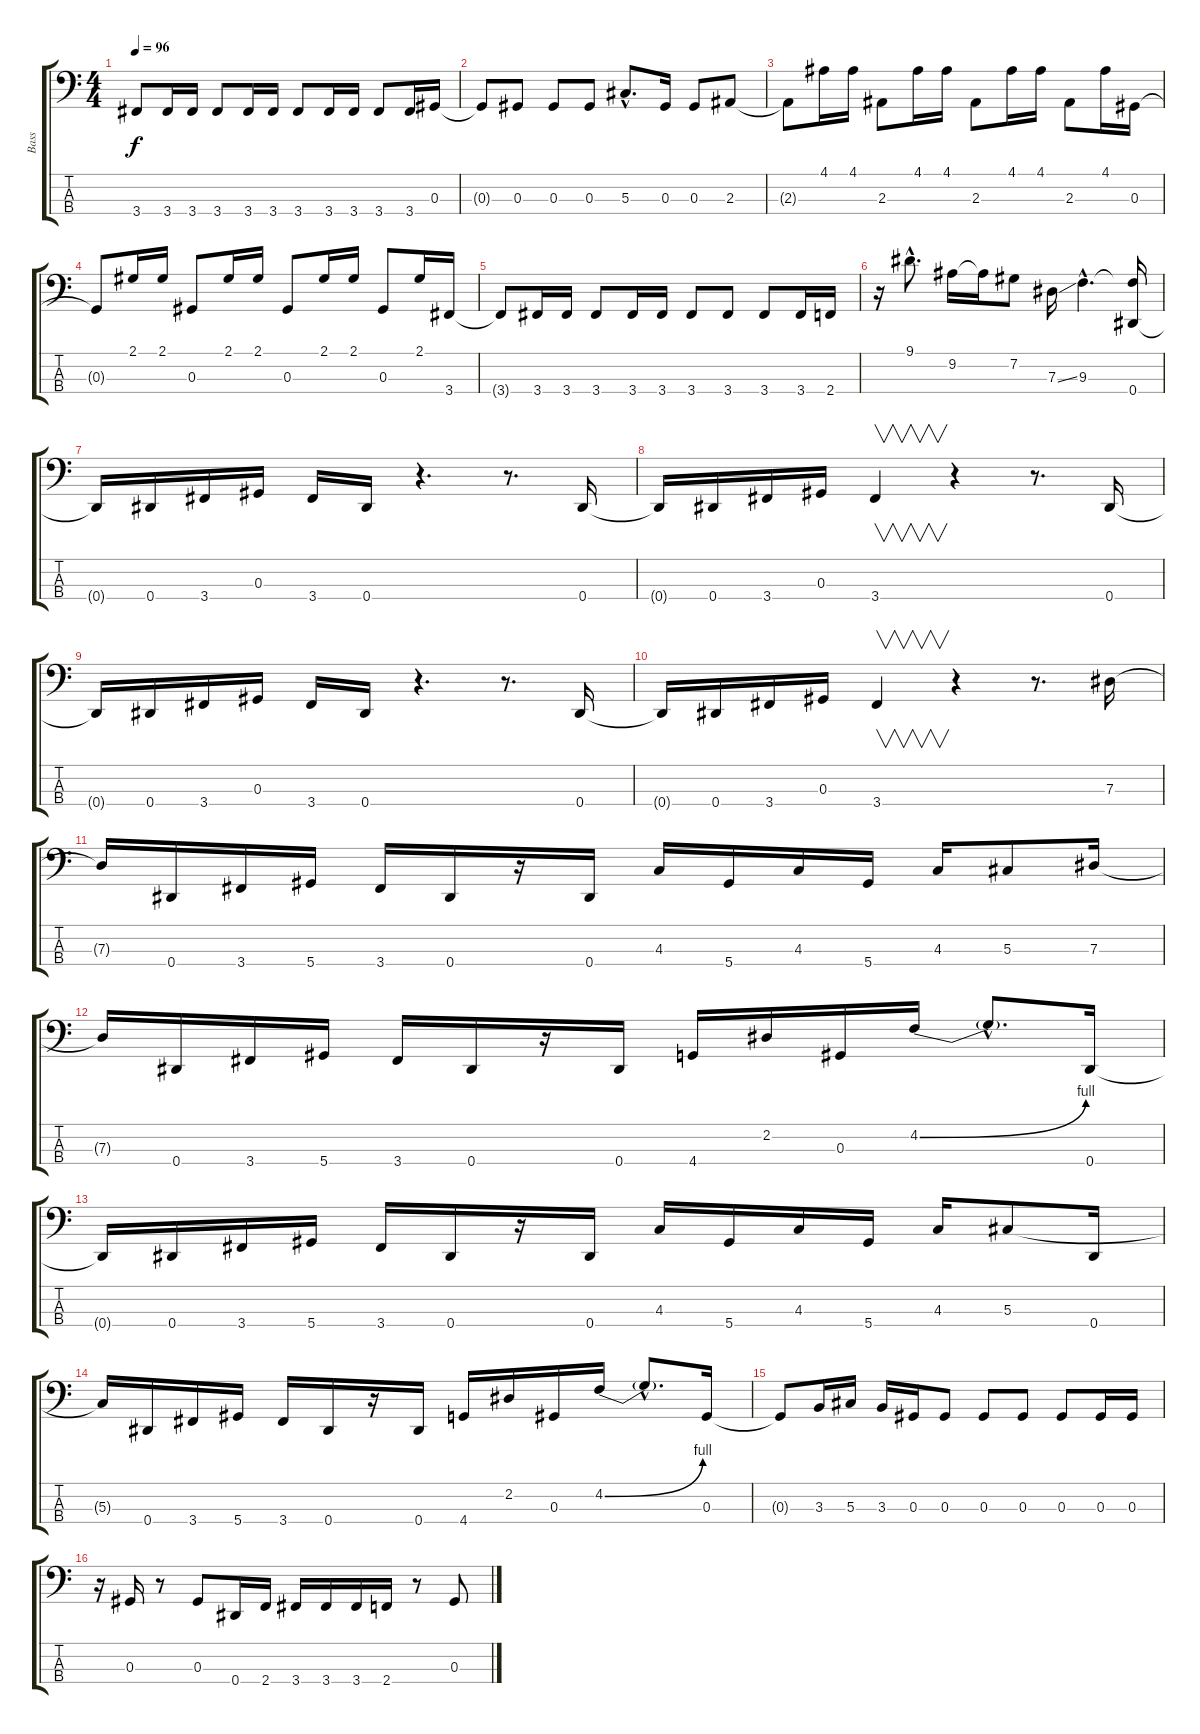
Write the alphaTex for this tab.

\track ("Bass" "Bass") {instrument electricbassfinger}
\staff {score tabs}
\tuning (Gb2 Db2 Ab1 Eb1) {hide}
\ts (4 4)
\tempo 96
\clef f4
\ks c
3.4{t}.8{dy f} 3.4.16 3.4.16 3.4.8 3.4.16 3.4.16 3.4.8 3.4.16 3.4.16 3.4.8 3.4.16 0.3.16 |
0.3{t}.8 0.3.8 0.3.8 0.3.8 5.3{hac}.8{d} 0.3.16 0.3.8 2.3.8 |
2.3{t}.8 4.1.16 4.1.16 2.3.8 4.1.16 4.1.16 2.3.8 4.1.16 4.1.16 2.3.8 4.1.16 0.3.16 |
0.3{t}.8 2.1.16 2.1.16 0.3.8 2.1.16 2.1.16 0.3.8 2.1.16 2.1.16 0.3.8 2.1.16 3.4.16 |
3.4{t}.8 3.4.16 3.4.16 3.4.8 3.4.16 3.4.16 3.4.8 3.4.8 3.4.8 3.4.16 2.4.16 |
r.16 9.1{hac}.8{d} 9.2.16 9.2{t}.16 7.2.8 7.3{ss}.16 9.3{hac}.4{d} (9.3{t} 0.4).16 |
0.4{t}.16 0.4.16 3.4.16 0.3.16 3.4.16 0.4.16 r.4{d} r.8{d} 0.4.16 |
0.4{t}.16 0.4.16 3.4.16 0.3.16 3.4.4{v} r.4 r.8{d} 0.4.16 |
0.4{t}.16 0.4.16 3.4.16 0.3.16 3.4.16 0.4.16 r.4{d} r.8{d} 0.4.16 |
0.4{t}.16 0.4.16 3.4.16 0.3.16 3.4.4{v} r.4 r.8{d} 7.3.16 |
7.3{t}.16 0.4.16 3.4.16 5.4.16 3.4.16 0.4.16 r.16 0.4.16 4.3.16 5.4.16 4.3.16 5.4.16 4.3.16 5.3.8 7.3.16 |
7.3{t}.16 0.4.16 3.4.16 5.4.16 3.4.16 0.4.16 r.16 0.4.16 4.4.16 2.2.16 0.3.16 4.2{be (bend 0 0 60 4)}.16 4.2{hac t}.8{d} 0.4.16 |
0.4{t}.16 0.4.16 3.4.16 5.4.16 3.4.16 0.4.16 r.16 0.4.16 4.3.16 5.4.16 4.3.16 5.4.16 4.3.16 5.3.8 0.4.16 |
5.3{t}.16 0.4.16 3.4.16 5.4.16 3.4.16 0.4.16 r.16 0.4.16 4.4.16 2.2.16 0.3.16 4.2{be (bend 0 0 60 4)}.16 4.2{hac t}.8{d} 0.3.16 |
0.3{t}.8 3.3.16 5.3.16 3.3.16 0.3.16 0.3.8 0.3.8 0.3.8 0.3.8 0.3.16 0.3.16 |
r.16 0.3.16 r.8 0.3.8 0.4.16 2.4.16 3.4.16 3.4.16 3.4.16 2.4.16 r.8 0.3.8
